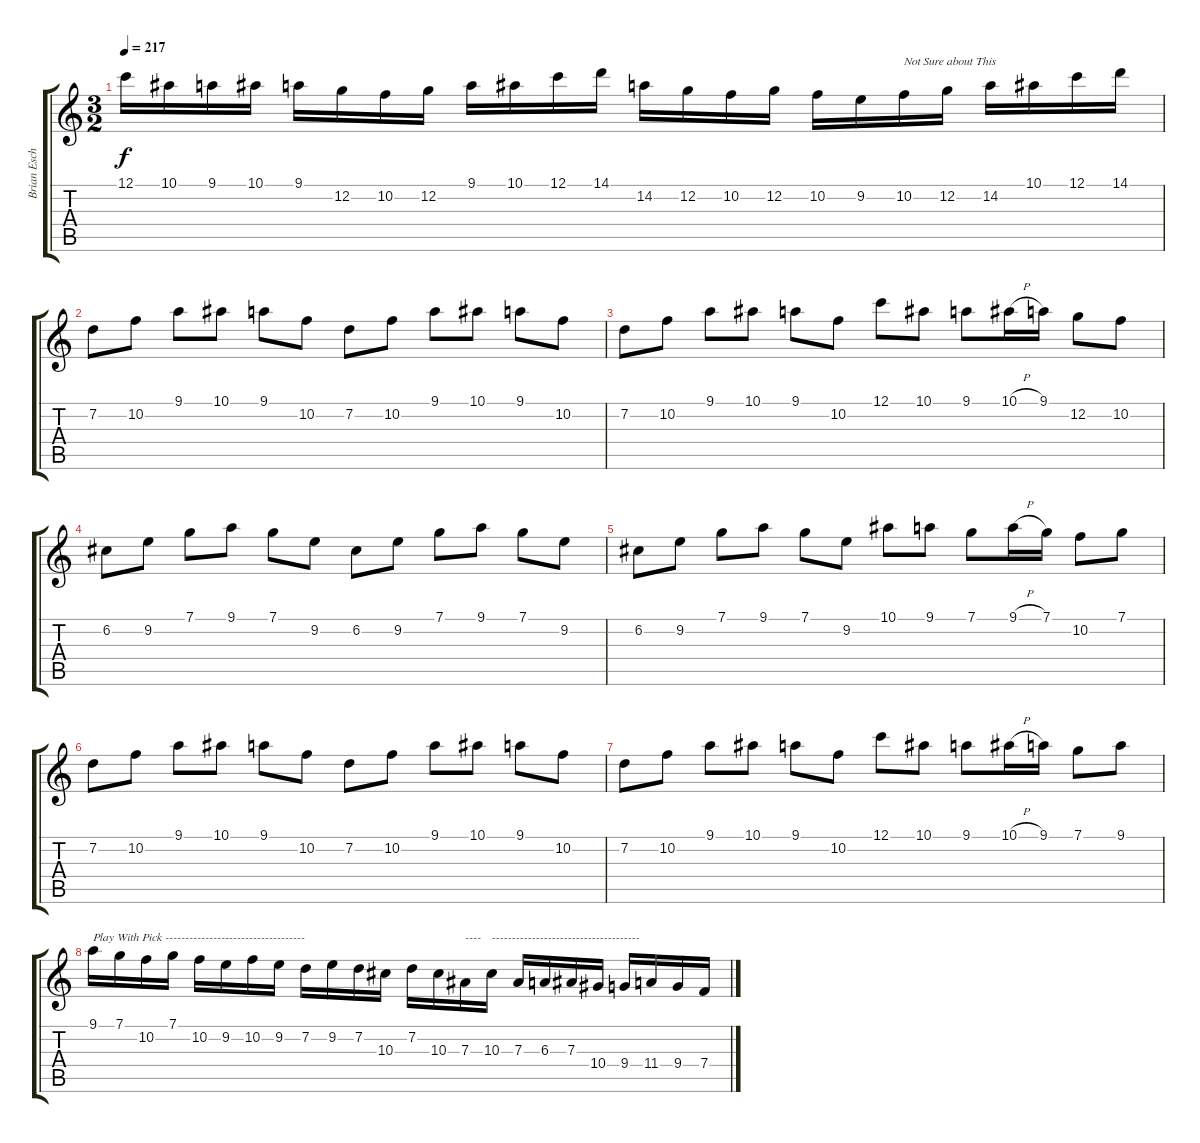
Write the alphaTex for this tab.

\track ("Brian Eschbach (Lead Guitar)" "Brian Esch") {instrument distortionguitar}
\staff {score tabs}
\tuning (C4 G3 Eb3 Bb2 F2 C2) {hide}
\ts (3 2)
\tempo 217
\clef g2
\ks c
12.1.16{dy f} 10.1.16 9.1.16 10.1.16 9.1.16 12.2.16 10.2.16 12.2.16 9.1.16 10.1.16 12.1.16 14.1.16 14.2.16 12.2.16 10.2.16 12.2.16 10.2.16 9.2.16 10.2.16{txt "Not Sure about This"} 12.2.16 14.2.16 10.1.16 12.1.16 14.1.16 |
7.2.8 10.2.8 9.1.8 10.1.8 9.1.8 10.2.8 7.2.8 10.2.8 9.1.8 10.1.8 9.1.8 10.2.8 |
7.2.8 10.2.8 9.1.8 10.1.8 9.1.8 10.2.8 12.1.8 10.1.8 9.1.8 10.1{h}.16 9.1.16 12.2.8 10.2.8 |
6.2.8 9.2.8 7.1.8 9.1.8 7.1.8 9.2.8 6.2.8 9.2.8 7.1.8 9.1.8 7.1.8 9.2.8 |
6.2.8 9.2.8 7.1.8 9.1.8 7.1.8 9.2.8 10.1.8 9.1.8 7.1.8 9.1{h}.16 7.1.16 10.2.8 7.1.8 |
7.2.8 10.2.8 9.1.8 10.1.8 9.1.8 10.2.8 7.2.8 10.2.8 9.1.8 10.1.8 9.1.8 10.2.8 |
7.2.8 10.2.8 9.1.8 10.1.8 9.1.8 10.2.8 12.1.8 10.1.8 9.1.8 10.1{h}.16 9.1.16 7.1.8 9.1.8 |
9.1.16{txt "Play With Pick -----------------------------------"} 7.1.16 10.2.16 7.1.16 10.2.16 9.2.16 10.2.16 9.2.16 7.2.16 9.2.16 7.2.16 10.3.16 7.2.16 10.3.16 7.3.16{txt "----"} 10.3.16{txt "-------------------------------------"} 7.3.16 6.3.16 7.3.16 10.4.16 9.4.16 11.4.16 9.4.16 7.4.16
